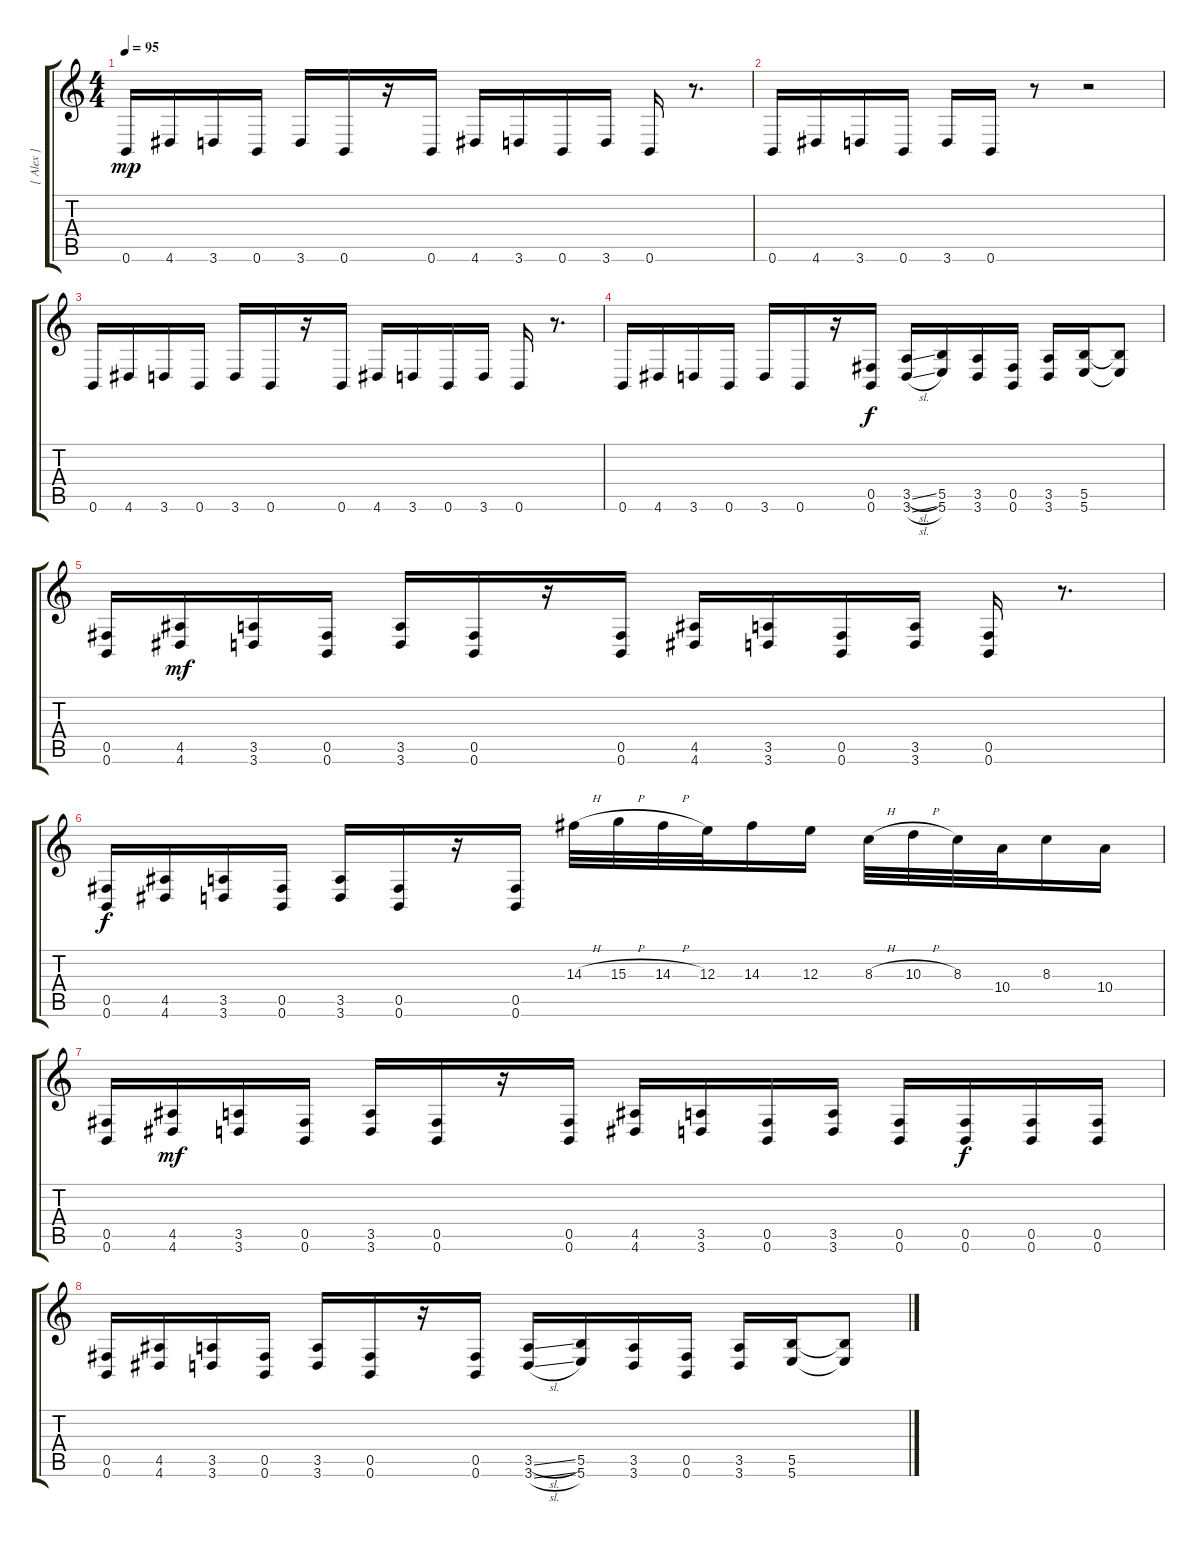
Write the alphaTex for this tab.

\track ("[ Alex ]" "[ Alex ]") {instrument overdrivenguitar}
\staff {score tabs}
\tuning (Db4 Ab3 E3 B2 Gb2 B1) {hide}
\ts (4 4)
\tempo 95
\clef g2
\ks c
0.6.16{dy mp instrument overdrivenguitar} 4.6.16 3.6.16 0.6.16 3.6.16 0.6.16 r.16 0.6.16 4.6.16 3.6.16 0.6.16 3.6.16 0.6.16 r.8{d} |
0.6.16 4.6.16 3.6.16 0.6.16 3.6.16 0.6.16 r.8 r.2 |
0.6.16 4.6.16 3.6.16 0.6.16 3.6.16 0.6.16 r.16 0.6.16 4.6.16 3.6.16 0.6.16 3.6.16 0.6.16 r.8{d} |
0.6.16 4.6.16 3.6.16 0.6.16 3.6.16 0.6.16 r.16 (0.5 0.6).16{dy f} (3.5{sl} 3.6{sl}).16 (5.5 5.6).16 (3.5 3.6).16 (0.5 0.6).16 (3.5 3.6).16 (5.5 5.6).16 (5.5{t} 5.6{t}).8 |
(0.5 0.6).16 (4.5 4.6).16{dy mf} (3.5 3.6).16 (0.5 0.6).16 (3.5 3.6).16 (0.5 0.6).16 r.16 (0.5 0.6).16 (4.5 4.6).16 (3.5 3.6).16 (0.5 0.6).16 (3.5 3.6).16 (0.5 0.6).16 r.8{d} |
(0.5 0.6).16{dy f} (4.5 4.6).16 (3.5 3.6).16 (0.5 0.6).16 (3.5 3.6).16 (0.5 0.6).16 r.16 (0.5 0.6).16 14.3{h}.32 15.3{h}.32 14.3{h}.32 12.3.32 14.3.16 12.3.16 8.3{h}.32 10.3{h}.32 8.3.32 10.4.32 8.3.16 10.4.16 |
(0.5 0.6).16 (4.5 4.6).16{dy mf} (3.5 3.6).16 (0.5 0.6).16 (3.5 3.6).16 (0.5 0.6).16 r.16 (0.5 0.6).16 (4.5 4.6).16 (3.5 3.6).16 (0.5 0.6).16 (3.5 3.6).16 (0.5 0.6).16 (0.5 0.6).16{dy f} (0.5 0.6).16 (0.5 0.6).16 |
(0.5 0.6).16 (4.5 4.6).16 (3.5 3.6).16 (0.5 0.6).16 (3.5 3.6).16 (0.5 0.6).16 r.16 (0.5 0.6).16 (3.5{sl} 3.6{sl}).16 (5.5 5.6).16 (3.5 3.6).16 (0.5 0.6).16 (3.5 3.6).16 (5.5 5.6).16 (5.5{t} 5.6{t}).8
